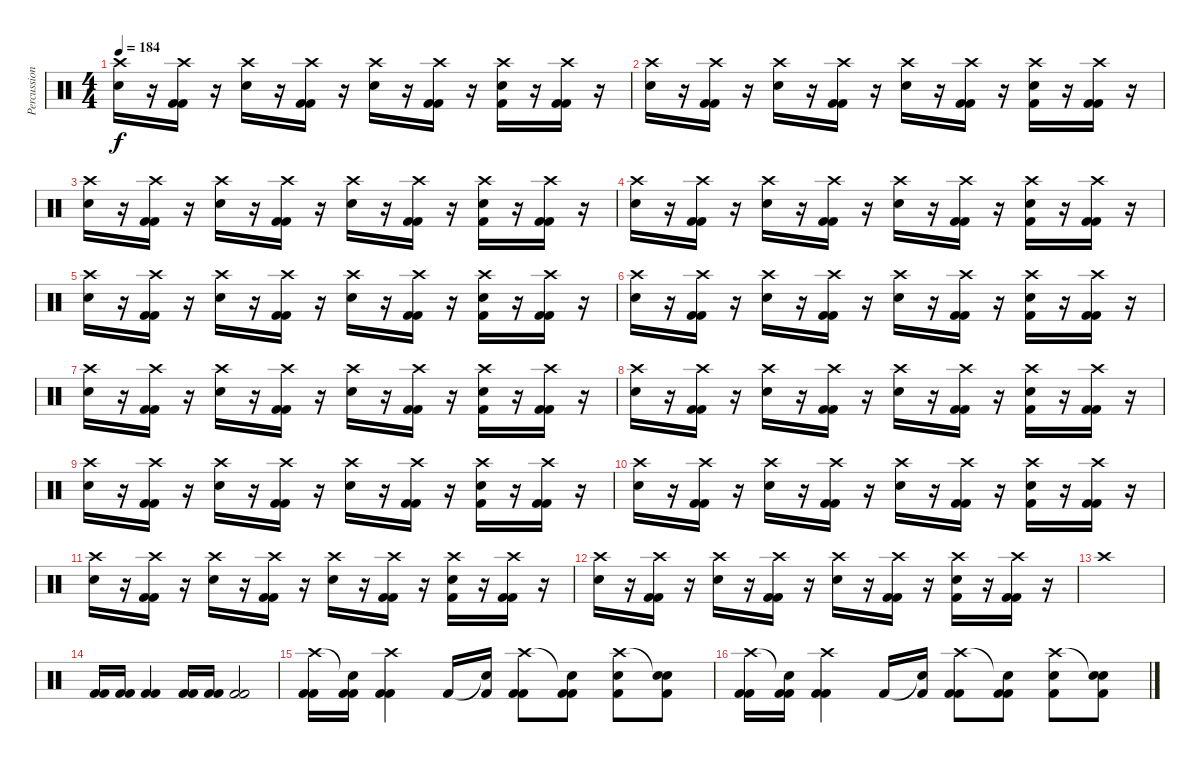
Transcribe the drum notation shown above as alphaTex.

\track ("Percussion" "Percussion") {instrument percussion}
\staff {score}
\articulation defaults
\ts (4 4)
\tempo 184
\clef neutral
\ks c
("Crash high (hit)" "Snare (hit) 2").16{dy f} r.16 ("Crash high (hit)" "Kick (hit) 2" "Kick (hit) 2").16 r.16 ("Crash high (hit)" "Snare (hit) 2").16 r.16 ("Crash high (hit)" "Kick (hit) 2" "Kick (hit) 2").16 r.16 ("Crash high (hit)" "Snare (hit) 2").16 r.16 ("Crash high (hit)" "Kick (hit) 2" "Kick (hit) 2").16 r.16 ("Crash high (hit)" "Kick (hit) 2" "Snare (hit) 2").16 r.16 ("Crash high (hit)" "Kick (hit) 2" "Kick (hit) 2").16 r.16 |
("Crash high (hit)" "Snare (hit) 2").16 r.16 ("Crash high (hit)" "Kick (hit) 2" "Kick (hit) 2").16 r.16 ("Crash high (hit)" "Snare (hit) 2").16 r.16 ("Crash high (hit)" "Kick (hit) 2" "Kick (hit) 2").16 r.16 ("Crash high (hit)" "Snare (hit) 2").16 r.16 ("Crash high (hit)" "Kick (hit) 2" "Kick (hit) 2").16 r.16 ("Crash high (hit)" "Kick (hit) 2" "Snare (hit) 2").16 r.16 ("Crash high (hit)" "Kick (hit) 2" "Kick (hit) 2").16 r.16 |
("Crash high (hit)" "Snare (hit) 2").16 r.16 ("Crash high (hit)" "Kick (hit) 2" "Kick (hit) 2").16 r.16 ("Crash high (hit)" "Snare (hit) 2").16 r.16 ("Crash high (hit)" "Kick (hit) 2" "Kick (hit) 2").16 r.16 ("Crash high (hit)" "Snare (hit) 2").16 r.16 ("Crash high (hit)" "Kick (hit) 2" "Kick (hit) 2").16 r.16 ("Crash high (hit)" "Kick (hit) 2" "Snare (hit) 2").16 r.16 ("Crash high (hit)" "Kick (hit) 2" "Kick (hit) 2").16 r.16 |
("Crash high (hit)" "Snare (hit) 2").16 r.16 ("Crash high (hit)" "Kick (hit) 2" "Kick (hit) 2").16 r.16 ("Crash high (hit)" "Snare (hit) 2").16 r.16 ("Crash high (hit)" "Kick (hit) 2" "Kick (hit) 2").16 r.16 ("Crash high (hit)" "Snare (hit) 2").16 r.16 ("Crash high (hit)" "Kick (hit) 2" "Kick (hit) 2").16 r.16 ("Crash high (hit)" "Kick (hit) 2" "Snare (hit) 2").16 r.16 ("Crash high (hit)" "Kick (hit) 2" "Kick (hit) 2").16 r.16 |
("Crash high (hit)" "Snare (hit) 2").16 r.16 ("Crash high (hit)" "Kick (hit) 2" "Kick (hit) 2").16 r.16 ("Crash high (hit)" "Snare (hit) 2").16 r.16 ("Crash high (hit)" "Kick (hit) 2" "Kick (hit) 2").16 r.16 ("Crash high (hit)" "Snare (hit) 2").16 r.16 ("Crash high (hit)" "Kick (hit) 2" "Kick (hit) 2").16 r.16 ("Crash high (hit)" "Kick (hit) 2" "Snare (hit) 2").16 r.16 ("Crash high (hit)" "Kick (hit) 2" "Kick (hit) 2").16 r.16 |
("Crash high (hit)" "Snare (hit) 2").16 r.16 ("Crash high (hit)" "Kick (hit) 2" "Kick (hit) 2").16 r.16 ("Crash high (hit)" "Snare (hit) 2").16 r.16 ("Crash high (hit)" "Kick (hit) 2" "Kick (hit) 2").16 r.16 ("Crash high (hit)" "Snare (hit) 2").16 r.16 ("Crash high (hit)" "Kick (hit) 2" "Kick (hit) 2").16 r.16 ("Crash high (hit)" "Kick (hit) 2" "Snare (hit) 2").16 r.16 ("Crash high (hit)" "Kick (hit) 2" "Kick (hit) 2").16 r.16 |
("Crash high (hit)" "Snare (hit) 2").16 r.16 ("Crash high (hit)" "Kick (hit) 2" "Kick (hit) 2").16 r.16 ("Crash high (hit)" "Snare (hit) 2").16 r.16 ("Crash high (hit)" "Kick (hit) 2" "Kick (hit) 2").16 r.16 ("Crash high (hit)" "Snare (hit) 2").16 r.16 ("Crash high (hit)" "Kick (hit) 2" "Kick (hit) 2").16 r.16 ("Crash high (hit)" "Kick (hit) 2" "Snare (hit) 2").16 r.16 ("Crash high (hit)" "Kick (hit) 2" "Kick (hit) 2").16 r.16 |
("Crash high (hit)" "Snare (hit) 2").16 r.16 ("Crash high (hit)" "Kick (hit) 2" "Kick (hit) 2").16 r.16 ("Crash high (hit)" "Snare (hit) 2").16 r.16 ("Crash high (hit)" "Kick (hit) 2" "Kick (hit) 2").16 r.16 ("Crash high (hit)" "Snare (hit) 2").16 r.16 ("Crash high (hit)" "Kick (hit) 2" "Kick (hit) 2").16 r.16 ("Crash high (hit)" "Kick (hit) 2" "Snare (hit) 2").16 r.16 ("Crash high (hit)" "Kick (hit) 2" "Kick (hit) 2").16 r.16 |
("Crash high (hit)" "Snare (hit) 2").16 r.16 ("Crash high (hit)" "Kick (hit) 2" "Kick (hit) 2").16 r.16 ("Crash high (hit)" "Snare (hit) 2").16 r.16 ("Crash high (hit)" "Kick (hit) 2" "Kick (hit) 2").16 r.16 ("Crash high (hit)" "Snare (hit) 2").16 r.16 ("Crash high (hit)" "Kick (hit) 2" "Kick (hit) 2").16 r.16 ("Crash high (hit)" "Kick (hit) 2" "Snare (hit) 2").16 r.16 ("Crash high (hit)" "Kick (hit) 2" "Kick (hit) 2").16 r.16 |
("Crash high (hit)" "Snare (hit) 2").16 r.16 ("Crash high (hit)" "Kick (hit) 2" "Kick (hit) 2").16 r.16 ("Crash high (hit)" "Snare (hit) 2").16 r.16 ("Crash high (hit)" "Kick (hit) 2" "Kick (hit) 2").16 r.16 ("Crash high (hit)" "Snare (hit) 2").16 r.16 ("Crash high (hit)" "Kick (hit) 2" "Kick (hit) 2").16 r.16 ("Crash high (hit)" "Kick (hit) 2" "Snare (hit) 2").16 r.16 ("Crash high (hit)" "Kick (hit) 2" "Kick (hit) 2").16 r.16 |
("Crash high (hit)" "Snare (hit) 2").16 r.16 ("Crash high (hit)" "Kick (hit) 2" "Kick (hit) 2").16 r.16 ("Crash high (hit)" "Snare (hit) 2").16 r.16 ("Crash high (hit)" "Kick (hit) 2" "Kick (hit) 2").16 r.16 ("Crash high (hit)" "Snare (hit) 2").16 r.16 ("Crash high (hit)" "Kick (hit) 2" "Kick (hit) 2").16 r.16 ("Crash high (hit)" "Kick (hit) 2" "Snare (hit) 2").16 r.16 ("Crash high (hit)" "Kick (hit) 2" "Kick (hit) 2").16 r.16 |
("Crash high (hit)" "Snare (hit) 2").16 r.16 ("Crash high (hit)" "Kick (hit) 2" "Kick (hit) 2").16 r.16 ("Crash high (hit)" "Snare (hit) 2").16 r.16 ("Crash high (hit)" "Kick (hit) 2" "Kick (hit) 2").16 r.16 ("Crash high (hit)" "Snare (hit) 2").16 r.16 ("Crash high (hit)" "Kick (hit) 2" "Kick (hit) 2").16 r.16 ("Crash high (hit)" "Kick (hit) 2" "Snare (hit) 2").16 r.16 ("Crash high (hit)" "Kick (hit) 2" "Kick (hit) 2").16 r.16 |
"Crash high (hit)".1 |
("Kick (hit) 2" "Kick (hit) 2").16 ("Kick (hit) 2" "Kick (hit) 2").16 ("Kick (hit) 2" "Kick (hit) 2").4 ("Kick (hit) 2" "Kick (hit) 2").16 ("Kick (hit) 2" "Kick (hit) 2").16 ("Kick (hit) 2" "Kick (hit) 2").2 |
("Crash high (hit)" "Kick (hit) 2" "Kick (hit) 2").16 ("Snare (hit)"{t} "Kick (hit) 2" "Kick (hit) 2").16 ("Crash high (hit)" "Kick (hit) 2" "Kick (hit) 2").4 "Kick (hit) 2".16 ("Snare (hit)"{t} "Kick (hit) 2").16 ("Crash high (hit)" "Kick (hit) 2" "Kick (hit) 2").8 ("Snare (hit)"{t} "Kick (hit) 2" "Kick (hit) 2").8 ("Crash high (hit)" "Kick (hit) 2" "Snare (hit) 2").8 ("Snare (hit)"{t} "Kick (hit) 2" "Snare (hit) 2").8 |
("Crash high (hit)" "Kick (hit) 2" "Kick (hit) 2").16 ("Snare (hit)"{t} "Kick (hit) 2" "Kick (hit) 2").16 ("Crash high (hit)" "Kick (hit) 2" "Kick (hit) 2").4 "Kick (hit) 2".16 ("Snare (hit)"{t} "Kick (hit) 2").16 ("Crash high (hit)" "Kick (hit) 2" "Kick (hit) 2").8 ("Snare (hit)"{t} "Kick (hit) 2" "Kick (hit) 2").8 ("Crash high (hit)" "Kick (hit) 2" "Snare (hit) 2").8 ("Snare (hit)"{t} "Kick (hit) 2" "Snare (hit) 2").8
